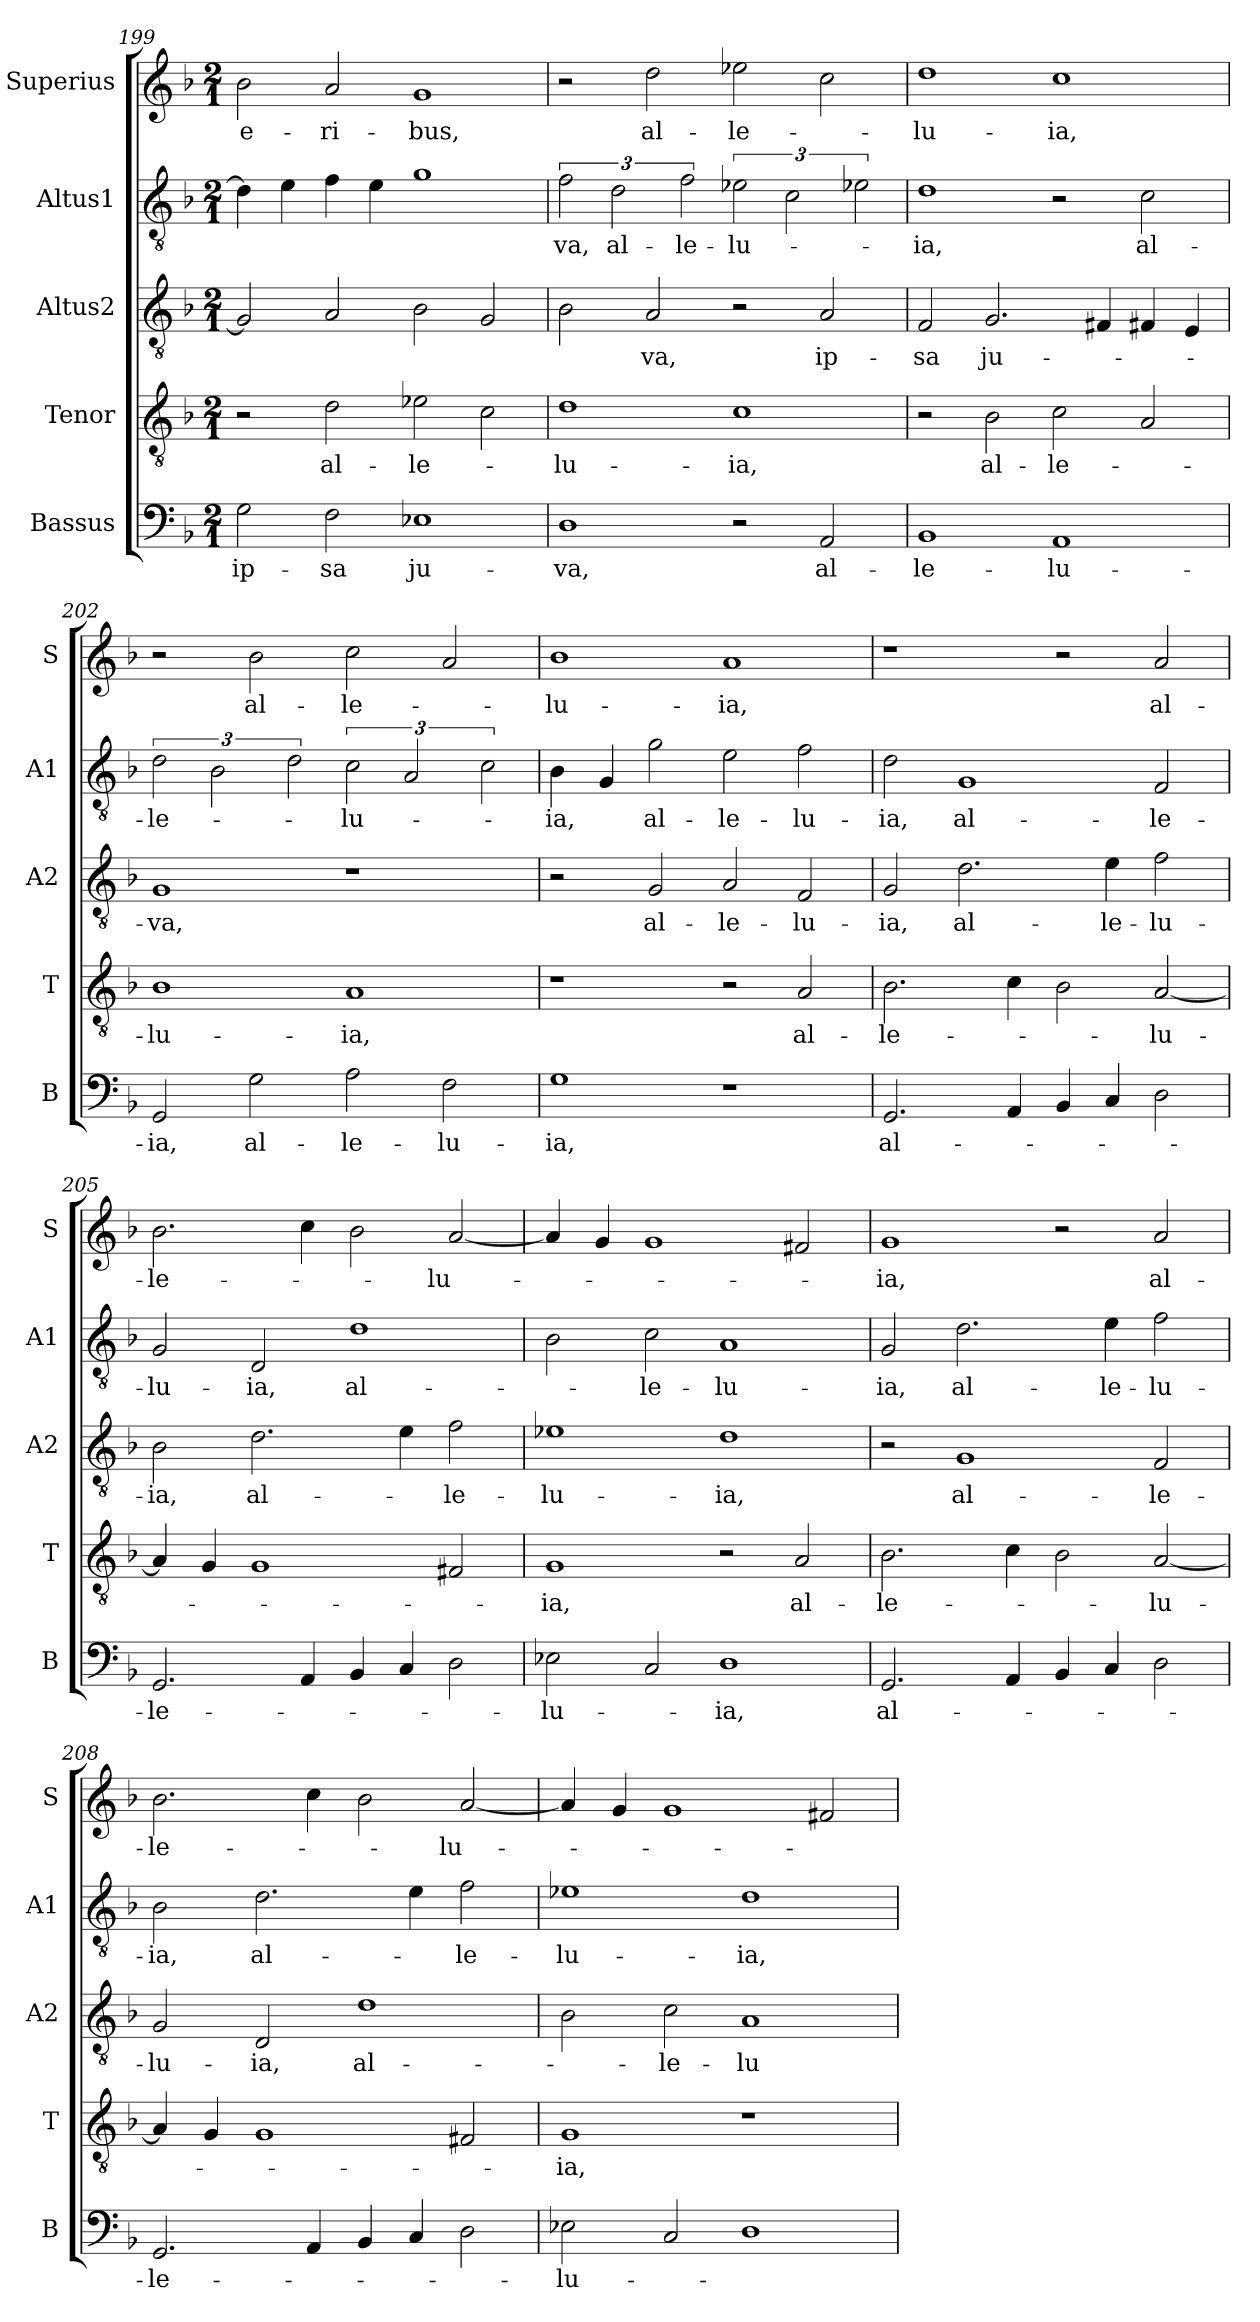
**kern	**text	**kern	**text	**kern	**text	**kern	**text	**kern	**text
*part5	*part5	*part4	*part4	*part3	*part3	*part2	*part2	*part1	*part1
*staff5	*staff5	*staff4	*staff4	*staff3	*staff3	*staff2	*staff2	*staff1	*staff1
*I"Bassus	*	*I"Tenor	*	*I"Altus2	*	*I"Altus1	*	*I"Superius	*
*I'B	*	*I'T	*	*I'A2	*	*I'A1	*	*I'S	*
*clefF4	*	*clefGv2	*	*clefGv2	*	*clefGv2	*	*clefG2	*
*k[b-]	*	*k[b-]	*	*k[b-]	*	*k[b-]	*	*k[b-]	*
*M2/1	*	*M2/1	*	*M2/1	*	*M2/1	*	*M2/1	*
=199	=199	=199	=199	=199	=199	=199	=199	=199	=199
2G\	ip-	2r	.	2G/]	.	4d\]	.	2b-\	-e-
.	.	.	.	.	.	4e\	.	.	.
2F\	-sa	2d\	al-	2A/	.	4f\	.	2a/	-ri-
.	.	.	.	.	.	4e\	.	.	.
1E-X	ju-	2e-X\	-le-	2B-\	.	1g	.	1g	-bus,
.	.	2c\	.	2G/	.	.	.	.	.
=200	=200	=200	=200	=200	=200	=200	=200	=200	=200
1D	-va,	1d	-lu-	2B-\	.	3f\	-va,	2r	.
.	.	.	.	.	.	3d\	al-	.	.
.	.	.	.	2A/	-va,	.	.	2dd\	al-
.	.	.	.	.	.	3f\	-le-	.	.
2r	.	1c	-ia,	2r	.	3e-X\	-lu-	2ee-X\	-le-
.	.	.	.	.	.	3c\	.	.	.
2AA/	al-	.	.	2A/	ip-	.	.	2cc\	.
.	.	.	.	.	.	3e-X\	.	.	.
=201	=201	=201	=201	=201	=201	=201	=201	=201	=201
1BB-	-le-	2r	.	2F/	-sa	1d	-ia,	1dd	-lu-
.	.	2B-\	al-	2.G/	ju-	.	.	.	.
1AA	-lu-	2c\	-le-	.	.	2r	.	1cc	-ia,
.	.	.	.	4F#X/	.	.	.	.	.
.	.	2A/	.	4F#X/	.	2c\	al-	.	.
.	.	.	.	4E/	.	.	.	.	.
=202	=202	=202	=202	=202	=202	=202	=202	=202	=202
2GG/	-ia,	1B-	-lu-	1G	-va,	3d\	-le-	2r	.
.	.	.	.	.	.	3B-\	.	.	.
2G\	al-	.	.	.	.	.	.	2b-\	al-
.	.	.	.	.	.	3d\	.	.	.
2A\	-le-	1A	-ia,	1r	.	3c\	-lu-	2cc\	-le-
.	.	.	.	.	.	3A/	.	.	.
2F\	-lu-	.	.	.	.	.	.	2a/	.
.	.	.	.	.	.	3c\	.	.	.
=203	=203	=203	=203	=203	=203	=203	=203	=203	=203
1G	-ia,	1r	.	2r	.	4B-\	-ia,	1b-	-lu-
.	.	.	.	.	.	4G/	.	.	.
.	.	.	.	2G/	al-	2g\	al-	.	.
1r	.	2r	.	2A/	-le-	2e\	-le-	1a	-ia,
.	.	2A/	al-	2F/	-lu-	2f\	-lu-	.	.
=204	=204	=204	=204	=204	=204	=204	=204	=204	=204
2.GG/	al-	2.B-\	-le-	2G/	-ia,	2d\	-ia,	1r	.
.	.	.	.	2.d\	al-	1G	al-	.	.
4AA/	.	4c\	.	.	.	.	.	.	.
4BB-/	.	2B-\	.	.	.	.	.	2r	.
4C/	.	.	.	4e\	-le-	.	.	.	.
2D\	.	[2A/	-lu-	2f\	-lu-	2F/	-le-	2a/	al-
=205	=205	=205	=205	=205	=205	=205	=205	=205	=205
2.GG/	-le-	4A/]	.	2B-\	-ia,	2G/	-lu-	2.b-\	-le-
.	.	4G/	.	.	.	.	.	.	.
.	.	1G	.	2.d\	al-	2D/	-ia,	.	.
4AA/	.	.	.	.	.	.	.	4cc\	.
4BB-/	.	.	.	.	.	1d	al-	2b-\	.
4C/	.	.	.	4e\	.	.	.	.	.
2D\	.	2F#X/	.	2f\	-le-	.	.	[2a/	-lu-
=206	=206	=206	=206	=206	=206	=206	=206	=206	=206
2E-X\	-lu-	1G	-ia,	1e-X	-lu-	2B-\	.	4a/]	.
.	.	.	.	.	.	.	.	4g/	.
2C/	.	.	.	.	.	2c\	-le-	1g	.
1D	-ia,	2r	.	1d	-ia,	1A	-lu-	.	.
.	.	2A/	al-	.	.	.	.	2f#X/	.
=207	=207	=207	=207	=207	=207	=207	=207	=207	=207
2.GG/	al-	2.B-\	-le-	2r	.	2G/	-ia,	1g	-ia,
.	.	.	.	1G	al-	2.d\	al-	.	.
4AA/	.	4c\	.	.	.	.	.	.	.
4BB-/	.	2B-\	.	.	.	.	.	2r	.
4C/	.	.	.	.	.	4e\	-le-	.	.
2D\	.	[2A/	-lu-	2F/	-le-	2f\	-lu-	2a/	al-
=208	=208	=208	=208	=208	=208	=208	=208	=208	=208
2.GG/	-le-	4A/]	.	2G/	-lu-	2B-\	-ia,	2.b-\	-le-
.	.	4G/	.	.	.	.	.	.	.
.	.	1G	.	2D/	-ia,	2.d\	al-	.	.
4AA/	.	.	.	.	.	.	.	4cc\	.
4BB-/	.	.	.	1d	al-	.	.	2b-\	.
4C/	.	.	.	.	.	4e\	.	.	.
2D\	.	2F#X/	.	.	.	2f\	-le-	[2a/	-lu-
=209	=209	=209	=209	=209	=209	=209	=209	=209	=209
2E-X\	-lu-	1G	-ia,	2B-\	.	1e-X	-lu-	4a/]	.
.	.	.	.	.	.	.	.	4g/	.
2C/	.	.	.	2c\	-le-	.	.	1g	.
1D	.	1r	.	1A	-lu-	1d	-ia,	.	.
.	.	.	.	.	.	.	.	2f#X/	.
=	=	=	=	=	=	=	=	=	=
*-	*-	*-	*-	*-	*-	*-	*-	*-	*-
